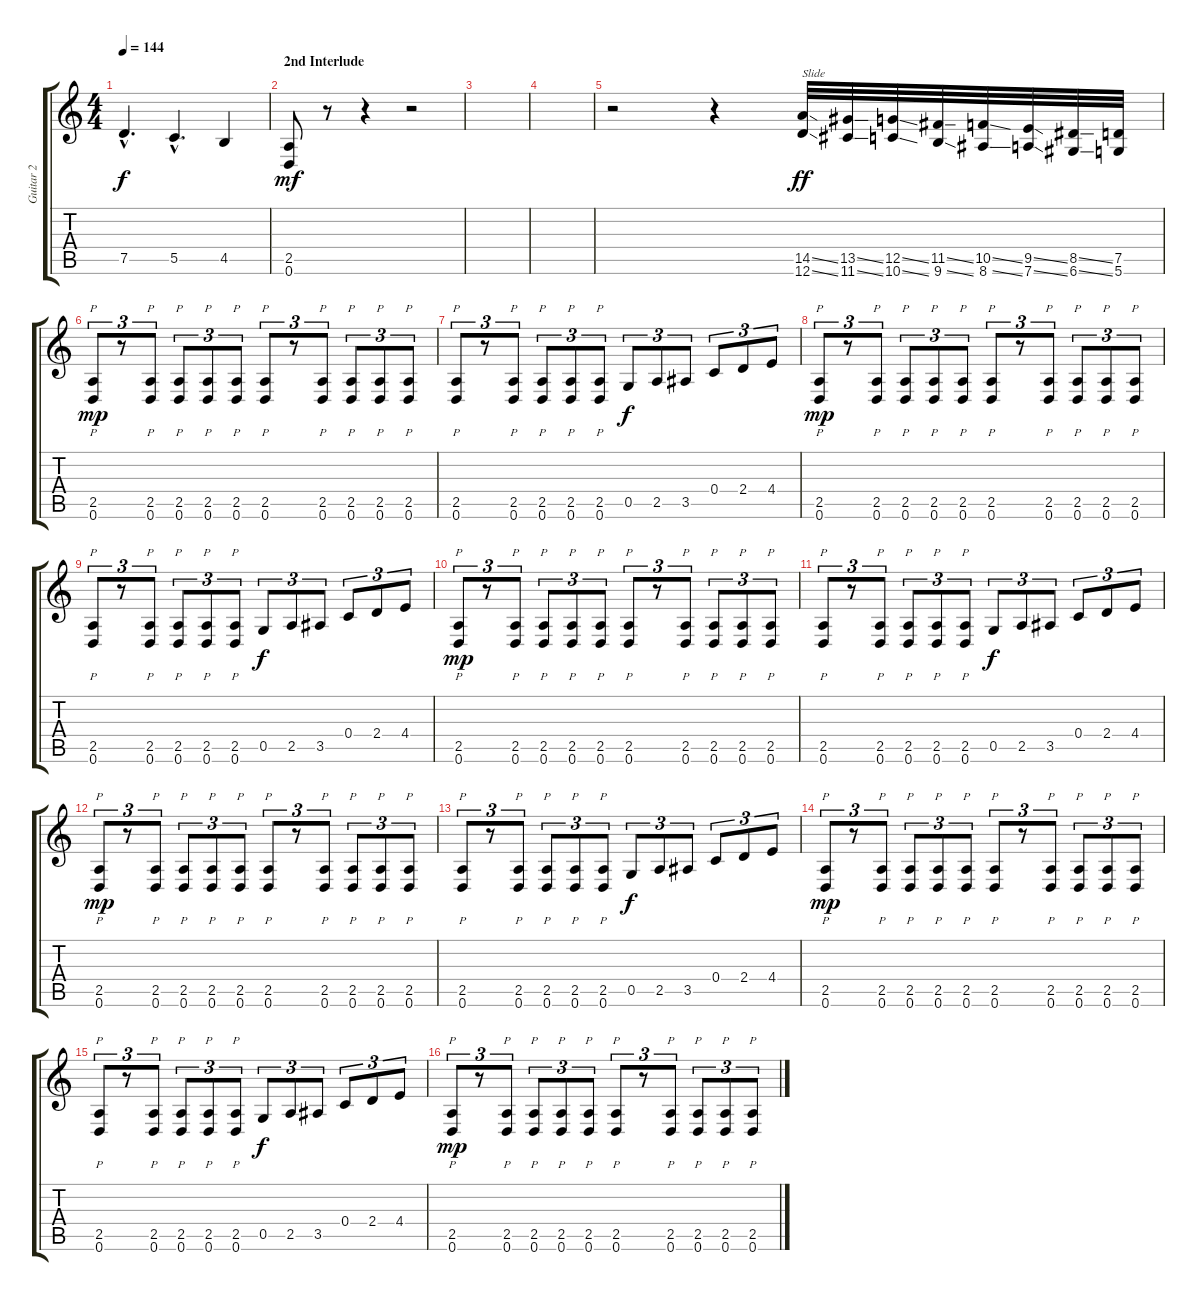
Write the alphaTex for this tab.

\track ("Guitar 2" "Guitar 2") {instrument distortionguitar}
\staff {score tabs}
\tuning (D4 A3 F3 C3 G2 D2) {hide}
\ts (4 4)
\tempo 144
\clef g2
\ks c
7.5{hac}.4{d dy f} 5.5{hac}.4{d} 4.5.4 |
\section ("" "2nd Interlude")
(2.5 0.6).8{dy mf balance 15} r.8 r.4 r.2 |
|
|
r.2 r.4 (14.5{ss} 12.6{ss}).32{txt "Slide" dy ff} (13.5{ss} 11.6{ss}).32 (12.5{ss} 10.6{ss}).32 (11.5{ss} 9.6{ss}).32 (10.5{ss} 8.6{ss}).32 (9.5{ss} 7.6{ss}).32 (8.5{ss} 6.6{ss}).32 (7.5 5.6).32 |
(2.5 0.6).8{p tu (3 2) dy mp} r.8{tu (3 2)} (2.5 0.6).8{p tu (3 2)} (2.5 0.6).8{p tu (3 2)} (2.5 0.6).8{p tu (3 2)} (2.5 0.6).8{p tu (3 2)} (2.5 0.6).8{p tu (3 2)} r.8{tu (3 2)} (2.5 0.6).8{p tu (3 2)} (2.5 0.6).8{p tu (3 2)} (2.5 0.6).8{p tu (3 2)} (2.5 0.6).8{p tu (3 2)} |
(2.5 0.6).8{p tu (3 2)} r.8{tu (3 2)} (2.5 0.6).8{p tu (3 2)} (2.5 0.6).8{p tu (3 2)} (2.5 0.6).8{p tu (3 2)} (2.5 0.6).8{p tu (3 2)} 0.5.8{tu (3 2) dy f} 2.5.8{tu (3 2)} 3.5.8{tu (3 2)} 0.4.8{tu (3 2)} 2.4.8{tu (3 2)} 4.4.8{tu (3 2)} |
(2.5 0.6).8{p tu (3 2) dy mp} r.8{tu (3 2)} (2.5 0.6).8{p tu (3 2)} (2.5 0.6).8{p tu (3 2)} (2.5 0.6).8{p tu (3 2)} (2.5 0.6).8{p tu (3 2)} (2.5 0.6).8{p tu (3 2)} r.8{tu (3 2)} (2.5 0.6).8{p tu (3 2)} (2.5 0.6).8{p tu (3 2)} (2.5 0.6).8{p tu (3 2)} (2.5 0.6).8{p tu (3 2)} |
(2.5 0.6).8{p tu (3 2)} r.8{tu (3 2)} (2.5 0.6).8{p tu (3 2)} (2.5 0.6).8{p tu (3 2)} (2.5 0.6).8{p tu (3 2)} (2.5 0.6).8{p tu (3 2)} 0.5.8{tu (3 2) dy f} 2.5.8{tu (3 2)} 3.5.8{tu (3 2)} 0.4.8{tu (3 2)} 2.4.8{tu (3 2)} 4.4.8{tu (3 2)} |
(2.5 0.6).8{p tu (3 2) dy mp} r.8{tu (3 2)} (2.5 0.6).8{p tu (3 2)} (2.5 0.6).8{p tu (3 2)} (2.5 0.6).8{p tu (3 2)} (2.5 0.6).8{p tu (3 2)} (2.5 0.6).8{p tu (3 2)} r.8{tu (3 2)} (2.5 0.6).8{p tu (3 2)} (2.5 0.6).8{p tu (3 2)} (2.5 0.6).8{p tu (3 2)} (2.5 0.6).8{p tu (3 2)} |
(2.5 0.6).8{p tu (3 2)} r.8{tu (3 2)} (2.5 0.6).8{p tu (3 2)} (2.5 0.6).8{p tu (3 2)} (2.5 0.6).8{p tu (3 2)} (2.5 0.6).8{p tu (3 2)} 0.5.8{tu (3 2) dy f} 2.5.8{tu (3 2)} 3.5.8{tu (3 2)} 0.4.8{tu (3 2)} 2.4.8{tu (3 2)} 4.4.8{tu (3 2)} |
(2.5 0.6).8{p tu (3 2) dy mp} r.8{tu (3 2)} (2.5 0.6).8{p tu (3 2)} (2.5 0.6).8{p tu (3 2)} (2.5 0.6).8{p tu (3 2)} (2.5 0.6).8{p tu (3 2)} (2.5 0.6).8{p tu (3 2)} r.8{tu (3 2)} (2.5 0.6).8{p tu (3 2)} (2.5 0.6).8{p tu (3 2)} (2.5 0.6).8{p tu (3 2)} (2.5 0.6).8{p tu (3 2)} |
(2.5 0.6).8{p tu (3 2)} r.8{tu (3 2)} (2.5 0.6).8{p tu (3 2)} (2.5 0.6).8{p tu (3 2)} (2.5 0.6).8{p tu (3 2)} (2.5 0.6).8{p tu (3 2)} 0.5.8{tu (3 2) dy f} 2.5.8{tu (3 2)} 3.5.8{tu (3 2)} 0.4.8{tu (3 2)} 2.4.8{tu (3 2)} 4.4.8{tu (3 2)} |
(2.5 0.6).8{p tu (3 2) dy mp} r.8{tu (3 2)} (2.5 0.6).8{p tu (3 2)} (2.5 0.6).8{p tu (3 2)} (2.5 0.6).8{p tu (3 2)} (2.5 0.6).8{p tu (3 2)} (2.5 0.6).8{p tu (3 2)} r.8{tu (3 2)} (2.5 0.6).8{p tu (3 2)} (2.5 0.6).8{p tu (3 2)} (2.5 0.6).8{p tu (3 2)} (2.5 0.6).8{p tu (3 2)} |
(2.5 0.6).8{p tu (3 2)} r.8{tu (3 2)} (2.5 0.6).8{p tu (3 2)} (2.5 0.6).8{p tu (3 2)} (2.5 0.6).8{p tu (3 2)} (2.5 0.6).8{p tu (3 2)} 0.5.8{tu (3 2) dy f} 2.5.8{tu (3 2)} 3.5.8{tu (3 2)} 0.4.8{tu (3 2)} 2.4.8{tu (3 2)} 4.4.8{tu (3 2)} |
(2.5 0.6).8{p tu (3 2) dy mp} r.8{tu (3 2)} (2.5 0.6).8{p tu (3 2)} (2.5 0.6).8{p tu (3 2)} (2.5 0.6).8{p tu (3 2)} (2.5 0.6).8{p tu (3 2)} (2.5 0.6).8{p tu (3 2)} r.8{tu (3 2)} (2.5 0.6).8{p tu (3 2)} (2.5 0.6).8{p tu (3 2)} (2.5 0.6).8{p tu (3 2)} (2.5 0.6).8{p tu (3 2)}
